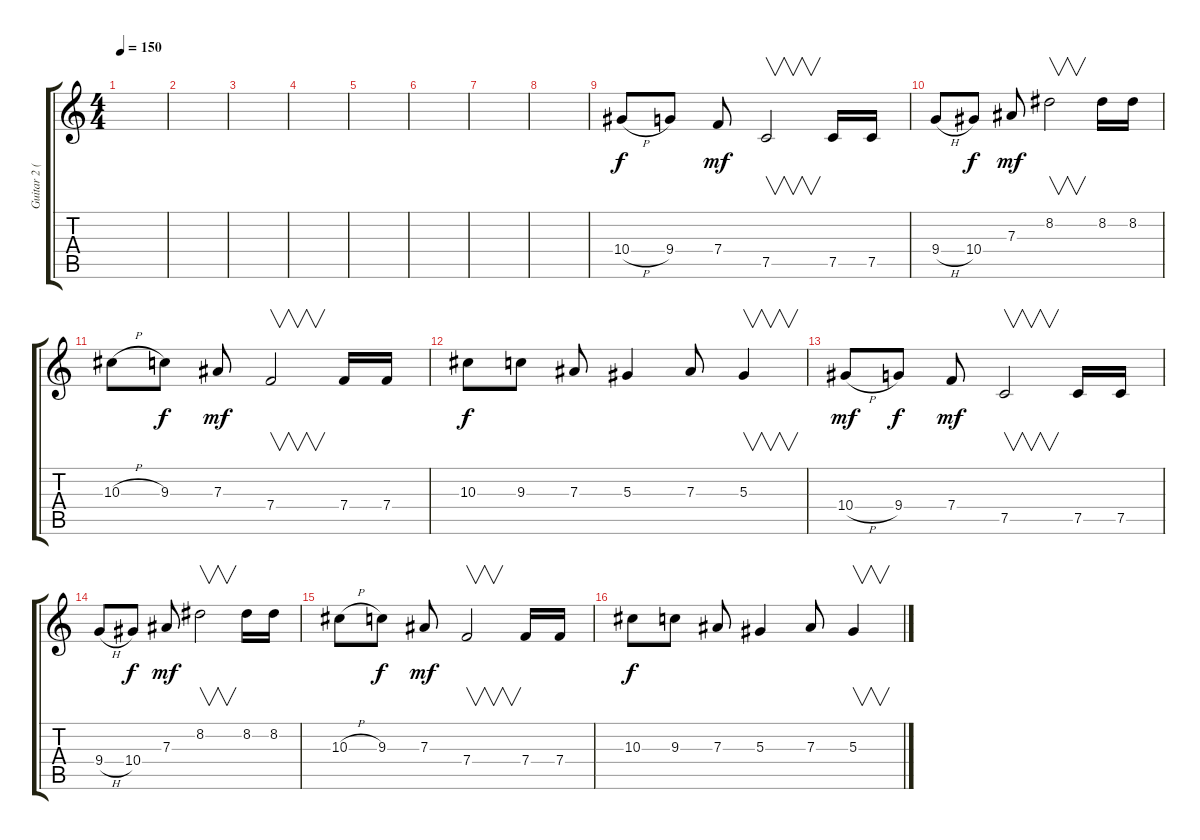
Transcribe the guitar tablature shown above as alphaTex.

\track ("Guitar 2 (Lead)" "Guitar 2 (") {instrument distortionguitar}
\staff {score tabs}
\tuning (C4 G3 Eb3 Bb2 F2 C2) {hide}
\ts (4 4)
\tempo 150
\clef g2
\ks c
|
|
|
|
|
|
|
|
10.4{h}.8 9.4.8{dy f} 7.4.8{dy mf} 7.5.2{v} 7.5.16 7.5.16 |
9.4{h}.8 10.4.8{dy f} 7.3.8{dy mf} 8.2.2{v} 8.2.16 8.2.16 |
10.3{h}.8 9.3.8{dy f} 7.3.8{dy mf} 7.4.2{v} 7.4.16 7.4.16 |
10.3.8{dy f} 9.3.8 7.3.8 5.3.4 7.3.8 5.3.4{v} |
10.4{h}.8{dy mf} 9.4.8{dy f} 7.4.8{dy mf} 7.5.2{v} 7.5.16 7.5.16 |
9.4{h}.8 10.4.8{dy f} 7.3.8{dy mf} 8.2.2{v} 8.2.16 8.2.16 |
10.3{h}.8 9.3.8{dy f} 7.3.8{dy mf} 7.4.2{v} 7.4.16 7.4.16 |
10.3.8{dy f} 9.3.8 7.3.8 5.3.4 7.3.8 5.3.4{v}
